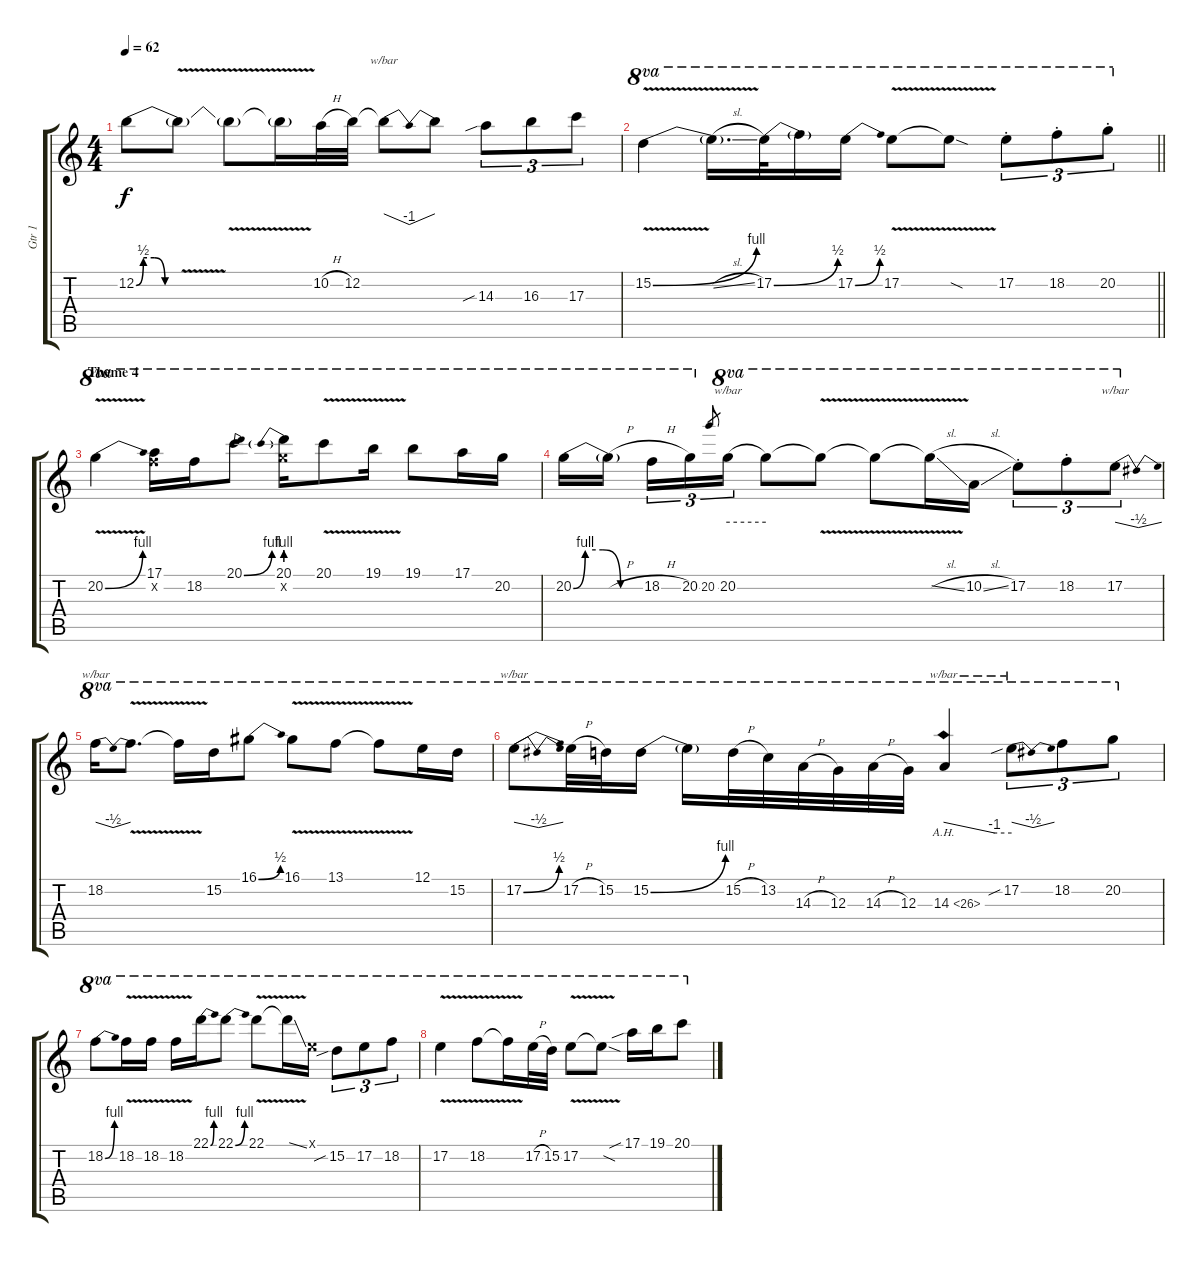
\track ("Gtr 1" "Gtr 1") {instrument overdrivenguitar}
\staff {score tabs}
\tuning (E4 B3 G3 D3 A2 E2) {hide}
\ts (4 4)
\tempo 62
\clef g2
\ks c
12.2{be (custom 0 0 10 2 25 2 40 0 60 0)}.8{dy f} 12.2{v t}.8 12.2{v t}.8 12.2{t}.16 10.2{h}.32 12.2.32 12.2{t}.8{tbe (dip default 0 0 30 -4 60 0)} 12.2{t}.8 14.3{sib}.8{tu (3 2)} 16.3.8{tu (3 2)} 17.3.8{tu (3 2)} |
\barLineRight lightlight
15.2{be (bend 0 0 60 4) v}.4{ot 8va} 15.2{sl t}.16{d ot 8va} 17.2{be (bend 0 0 60 2)}.32{ot 8va} 17.2{t}.16{ot 8va} 17.2{be (bend 0 0 60 2)}.16{ot 8va} 17.2{v}.8{ot 8va} 17.2{sod t}.8{ot 8va} 17.2{st}.8{tu (3 2) ot 8va} 18.2{st}.8{tu (3 2) ot 8va} 20.2{st}.8{tu (3 2) ot 8va} |
\section ("" "Theme 4")
20.2{be (bend 0 0 60 4) v}.4{ot 8va} (17.1 18.2{x}).16{ot 8va} 18.2.16{ot 8va} 20.1{be (bend 0 0 60 4)}.8{ot 8va} (20.1{be (prebend 0 4 60 4)} 20.2{x}).16{ot 8va} 20.1{v}.8{ot 8va} 19.1{v}.16{ot 8va} 19.1.8{ot 8va} 17.1.16{ot 8va} 20.2.16{ot 8va} |
20.2{be (custom 0 0 10 4 25 4 40 0 60 0)}.16{ot 8va} 20.2{h t}.16{ot 8va beam splitsecondary} 18.2{h}.16{tu (3 2) ot 8va} 20.2.16{tu (3 2) ot 8va} 20.2.8{gr} 20.2.16{tu (3 2) tbe (hold default 0 0 60 0) ot 8va} 20.2{t}.8{ot 8va} 20.2{v t}.8{ot 8va} 20.2{v t}.8{ot 8va} 20.2{sl t}.16{ot 8va} 10.2{sl}.16{ot 8va} 17.2{st}.8{tu (3 2) ot 8va} 18.2{st}.8{tu (3 2) ot 8va} 17.2.8{tu (3 2) tbe (dip default 0 0 30 -2 60 0) ot 8va} |
18.2.16{tbe (dip default 0 0 30 -2 60 0) ot 8va} 18.2{v t}.8{d ot 8va} 18.2{v t}.16{ot 8va} 15.2.16{ot 8va} 16.1{be (bend 0 0 60 2)}.8{ot 8va} 16.1{v}.8{ot 8va} 13.1{v}.8{ot 8va} 13.1{v t}.8{ot 8va} 12.1.16{ot 8va} 15.2.16{ot 8va} |
17.2{be (bend 0 0 60 2)}.8{tbe (dip default 0 0 30 -2 60 0) ot 8va} 17.2{h}.32{ot 8va} 15.2.32{ot 8va} 15.2{be (bend 0 0 60 4)}.16{ot 8va} 15.2{t}.16{ot 8va} 15.2{h}.32{ot 8va} 13.2.32{ot 8va} 14.3{h}.32{ot 8va} 12.3.32{ot 8va} 14.3{h}.32{ot 8va} 12.3.32{ot 8va} 14.3{ah 12}.4{tbe (custom default 0 0 45 -4 60 -4) ot 8va} 17.2{sib}.8{tu (3 2) tbe (dip default 0 0 30 -2 60 0) ot 8va} 18.2.8{tu (3 2) ot 8va} 20.2.8{tu (3 2) ot 8va} |
18.2{be (bend 0 0 60 4)}.8{ot 8va} 18.2{v}.16{ot 8va} 18.2{v}.16{ot 8va} 18.2{v}.16{ot 8va} 22.1{be (bend 0 0 60 4)}.16{ot 8va} 22.1{be (bend 0 0 60 4)}.8{ot 8va} 22.1{v}.8{ot 8va} 22.1{ss t}.16{ot 8va} 12.1{x}.16{ot 8va} 15.2{sib}.8{tu (3 2) ot 8va} 17.2.8{tu (3 2) ot 8va} 18.2.8{tu (3 2) ot 8va} |
17.2{v}.4{ot 8va} 18.2{v}.8{ot 8va} 18.2{t}.16{ot 8va} 17.2{h}.32{ot 8va} 15.2.32{ot 8va} 17.2{v}.8{ot 8va} 17.2{sod t}.8{ot 8va} 17.1{sib}.16{ot 8va} 19.1.16{ot 8va} 20.1.8{ot 8va}
